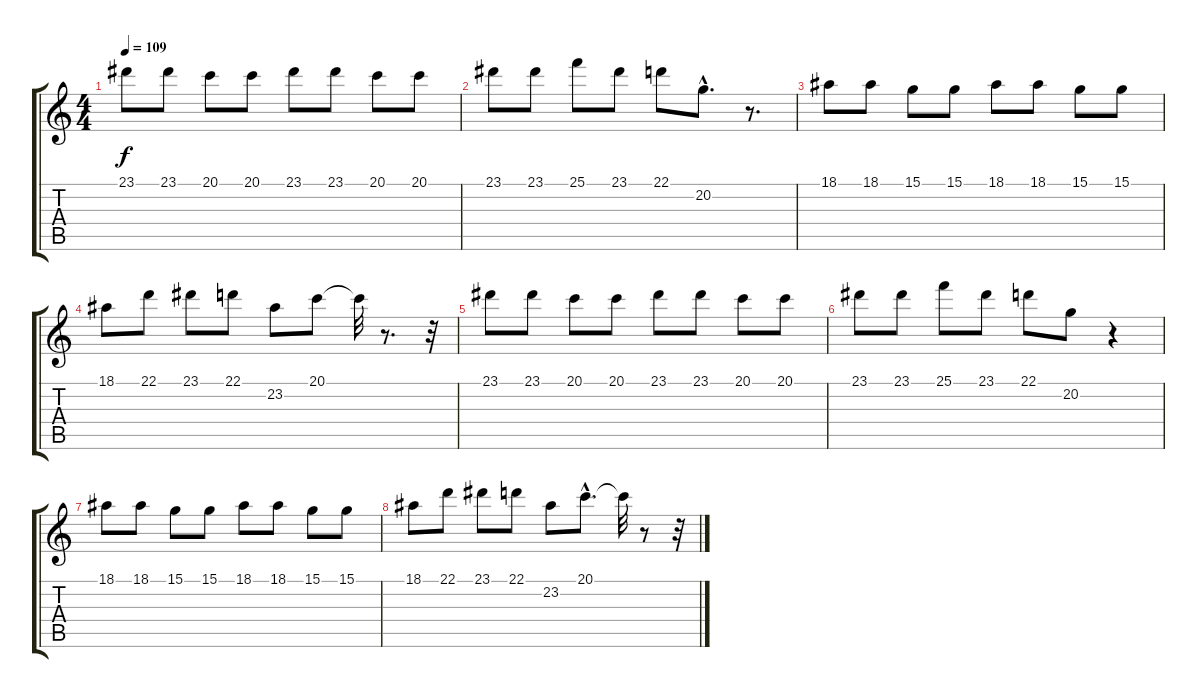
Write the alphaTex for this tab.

\track "" {instrument fx7echoes}
\staff {score tabs}
\tuning (E4 B3 G3 D3 A2 E2) {hide}
\ts (4 4)
\tempo 109
\clef g2
\ks c
23.1.8{dy f} 23.1.8 20.1.8 20.1.8 23.1.8 23.1.8 20.1.8 20.1.8 |
23.1.8 23.1.8 25.1.8 23.1.8 22.1.8 20.2{hac}.8{d} r.8{d} |
18.1.8 18.1.8 15.1.8 15.1.8 18.1.8 18.1.8 15.1.8 15.1.8 |
18.1.8 22.1.8 23.1.8 22.1.8 23.2.8 20.1.8 20.1{t}.32 r.8{d} r.32 |
23.1.8 23.1.8 20.1.8 20.1.8 23.1.8 23.1.8 20.1.8 20.1.8 |
23.1.8 23.1.8 25.1.8 23.1.8 22.1.8 20.2.8 r.4 |
18.1.8 18.1.8 15.1.8 15.1.8 18.1.8 18.1.8 15.1.8 15.1.8 |
18.1.8 22.1.8 23.1.8 22.1.8 23.2.8 20.1{hac}.8{d} 20.1{t}.32 r.8 r.32
